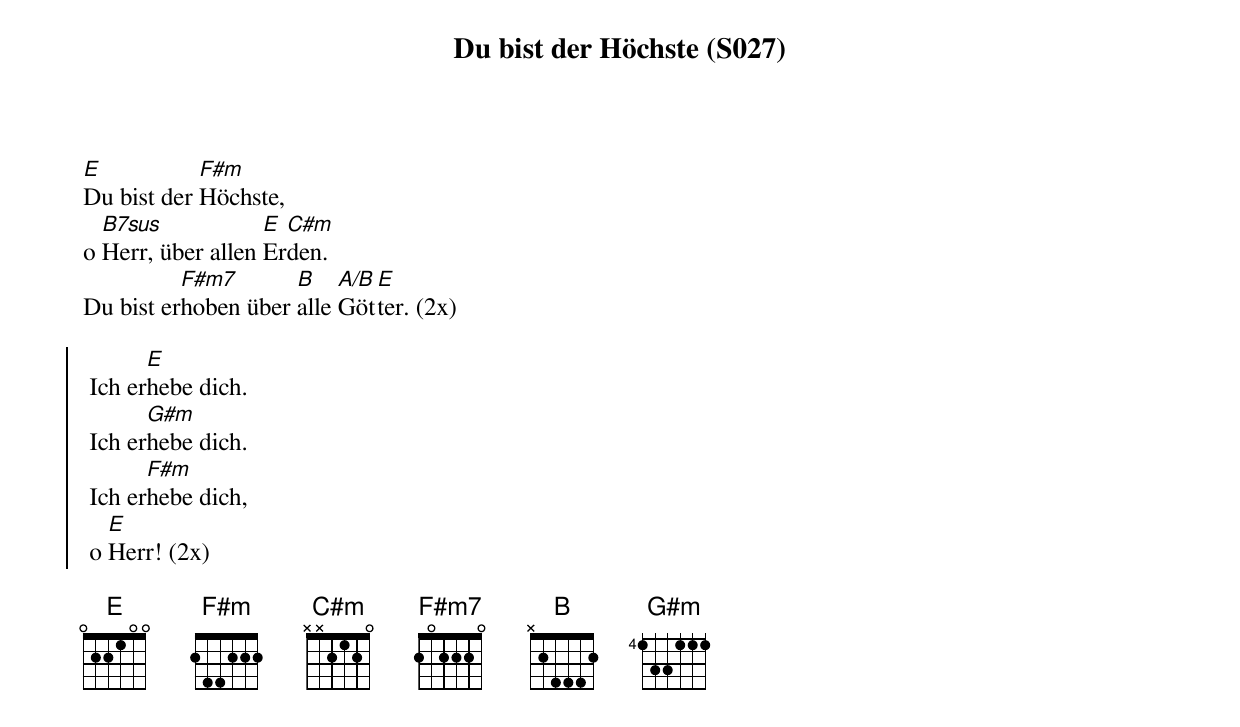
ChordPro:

{title: Du bist der Höchste (S027)}
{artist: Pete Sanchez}

[E]Du bist der [F#m]Höchste,
o [B7sus]Herr, über allen [E]Er[C#m]den.
Du bist er[F#m7]hoben über [B]alle [A/B]Göt[E]ter. (2x)

{soc}
 Ich er[E]hebe dich.
 Ich er[G#m]hebe dich.
 Ich er[F#m]hebe dich,
 o [E]Herr! (2x)
 {eoc}

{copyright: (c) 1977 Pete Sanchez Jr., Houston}
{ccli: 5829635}
